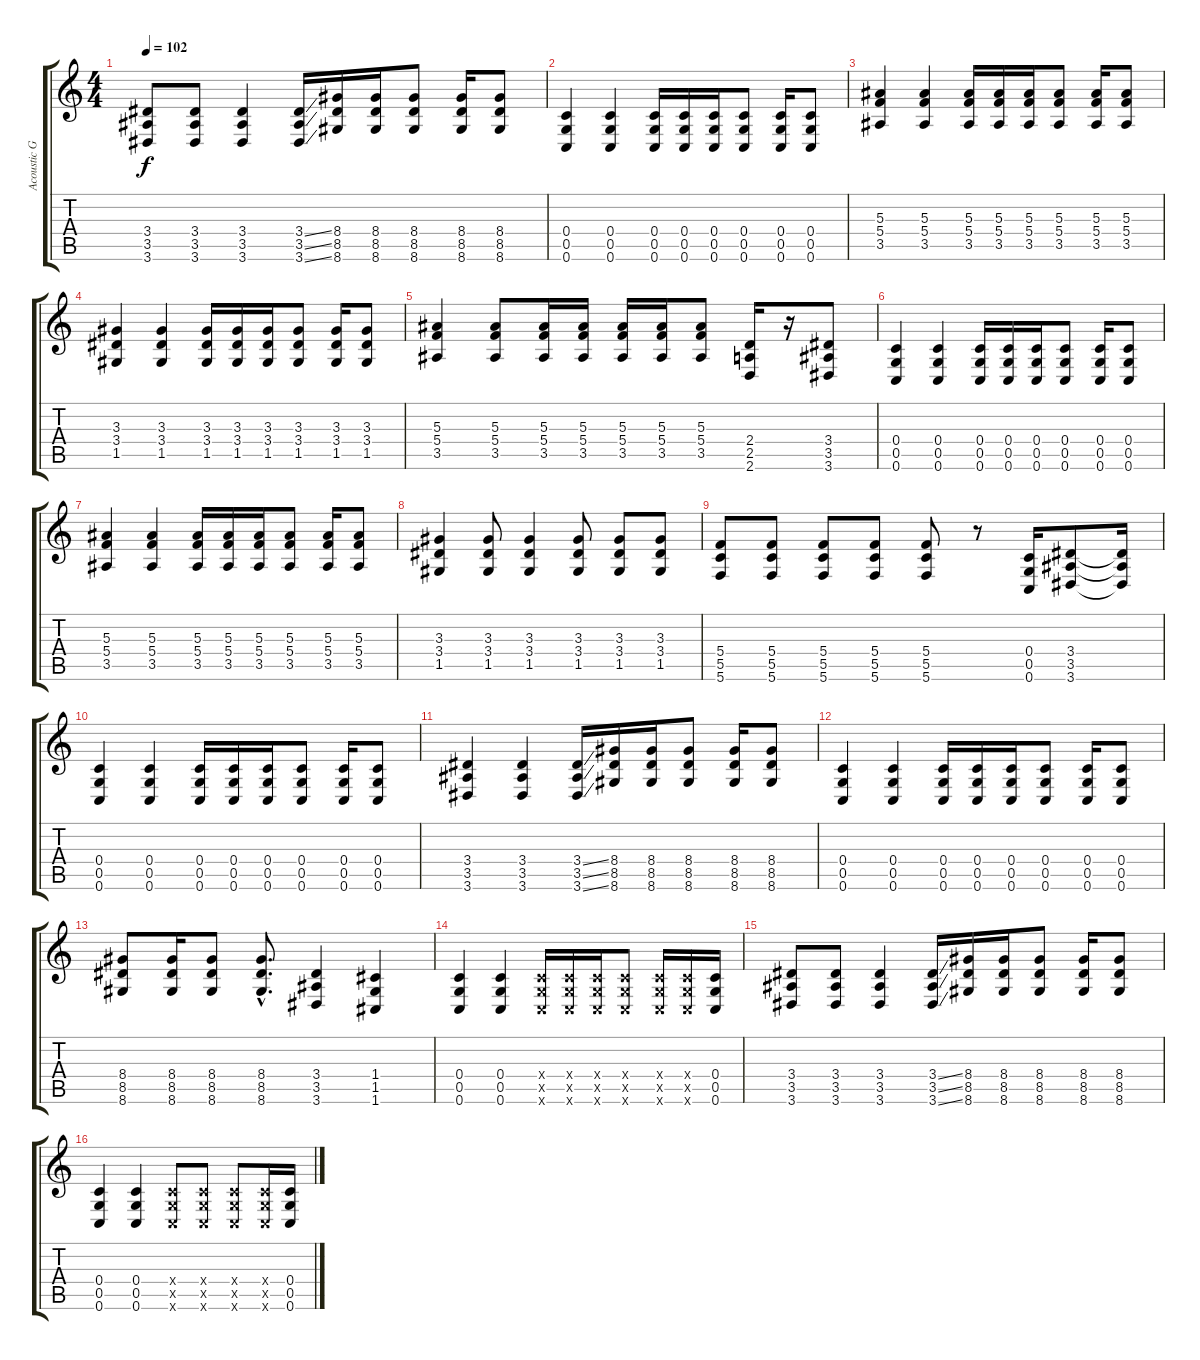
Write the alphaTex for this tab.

\track ("Acoustic Guitar" "Acoustic G") {instrument acousticguitarsteel}
\staff {score tabs}
\tuning (D4 A3 F3 C3 G2 C2) {hide}
\ts (4 4)
\tempo 102
\clef g2
\ks c
(3.4 3.5 3.6).8{dy f} (3.4 3.5 3.6).8 (3.4 3.5 3.6).4 (3.4{ss} 3.5{ss} 3.6{ss}).16 (8.4 8.5 8.6).16 (8.4 8.5 8.6).16 (8.4 8.5 8.6).8 (8.4 8.5 8.6).16 (8.4 8.5 8.6).8 |
(0.4 0.5 0.6).4 (0.4 0.5 0.6).4 (0.4 0.5 0.6).16 (0.4 0.5 0.6).16 (0.4 0.5 0.6).16 (0.4 0.5 0.6).8 (0.4 0.5 0.6).16 (0.4 0.5 0.6).8 |
(5.3 5.4 3.5).4 (5.3 5.4 3.5).4 (5.3 5.4 3.5).16 (5.3 5.4 3.5).16 (5.3 5.4 3.5).16 (5.3 5.4 3.5).8 (5.3 5.4 3.5).16 (5.3 5.4 3.5).8 |
(3.3 3.4 1.5).4 (3.3 3.4 1.5).4 (3.3 3.4 1.5).16 (3.3 3.4 1.5).16 (3.3 3.4 1.5).16 (3.3 3.4 1.5).8 (3.3 3.4 1.5).16 (3.3 3.4 1.5).8 |
(5.3 5.4 3.5).4 (5.3 5.4 3.5).8 (5.3 5.4 3.5).16 (5.3 5.4 3.5).16 (5.3 5.4 3.5).16 (5.3 5.4 3.5).16 (5.3 5.4 3.5).8 (2.4 2.5 2.6).16 r.16 (3.4 3.5 3.6).8 |
(0.4 0.5 0.6).4 (0.4 0.5 0.6).4 (0.4 0.5 0.6).16 (0.4 0.5 0.6).16 (0.4 0.5 0.6).16 (0.4 0.5 0.6).8 (0.4 0.5 0.6).16 (0.4 0.5 0.6).8 |
(5.3 5.4 3.5).4 (5.3 5.4 3.5).4 (5.3 5.4 3.5).16 (5.3 5.4 3.5).16 (5.3 5.4 3.5).16 (5.3 5.4 3.5).8 (5.3 5.4 3.5).16 (5.3 5.4 3.5).8 |
(3.3 3.4 1.5).4 (3.3 3.4 1.5).8 (3.3 3.4 1.5).4 (3.3 3.4 1.5).8 (3.3 3.4 1.5).8 (3.3 3.4 1.5).8 |
(5.4 5.5 5.6).8 (5.4 5.5 5.6).8 (5.4 5.5 5.6).8 (5.4 5.5 5.6).8 (5.4 5.5 5.6).8 r.8 (0.4 0.5 0.6).16 (3.4 3.5 3.6).8 (3.4{t} 3.5{t} 3.6{t}).16 |
(0.4 0.5 0.6).4 (0.4 0.5 0.6).4 (0.4 0.5 0.6).16 (0.4 0.5 0.6).16 (0.4 0.5 0.6).16 (0.4 0.5 0.6).8 (0.4 0.5 0.6).16 (0.4 0.5 0.6).8 |
(3.4 3.5 3.6).4 (3.4 3.5 3.6).4 (3.4{ss} 3.5{ss} 3.6{ss}).16 (8.4 8.5 8.6).16 (8.4 8.5 8.6).16 (8.4 8.5 8.6).8 (8.4 8.5 8.6).16 (8.4 8.5 8.6).8 |
(0.4 0.5 0.6).4 (0.4 0.5 0.6).4 (0.4 0.5 0.6).16 (0.4 0.5 0.6).16 (0.4 0.5 0.6).16 (0.4 0.5 0.6).8 (0.4 0.5 0.6).16 (0.4 0.5 0.6).8 |
(8.4 8.5 8.6).8 (8.4 8.5 8.6).16 (8.4 8.5 8.6).8 (8.4{hac} 8.5{hac} 8.6{hac}).8{d} (3.4 3.5 3.6).4 (1.4 1.5 1.6).4 |
(0.4 0.5 0.6).4 (0.4 0.5 0.6).4 (0.4{x} 0.5{x} 0.6{x}).16 (0.4{x} 0.5{x} 0.6{x}).16 (0.4{x} 0.5{x} 0.6{x}).16 (0.4{x} 0.5{x} 0.6{x}).8 (0.4{x} 0.5{x} 0.6{x}).16 (0.4{x} 0.5{x} 0.6{x}).16 (0.4 0.5 0.6).16 |
(3.4 3.5 3.6).8 (3.4 3.5 3.6).8 (3.4 3.5 3.6).4 (3.4{ss} 3.5{ss} 3.6{ss}).16 (8.4 8.5 8.6).16 (8.4 8.5 8.6).16 (8.4 8.5 8.6).8 (8.4 8.5 8.6).16 (8.4 8.5 8.6).8 |
(0.4 0.5 0.6).4 (0.4 0.5 0.6).4 (0.4{x} 0.5{x} 0.6{x}).8 (0.4{x} 0.5{x} 0.6{x}).8 (0.4{x} 0.5{x} 0.6{x}).8 (0.4{x} 0.5{x} 0.6{x}).16 (0.4 0.5 0.6).16
